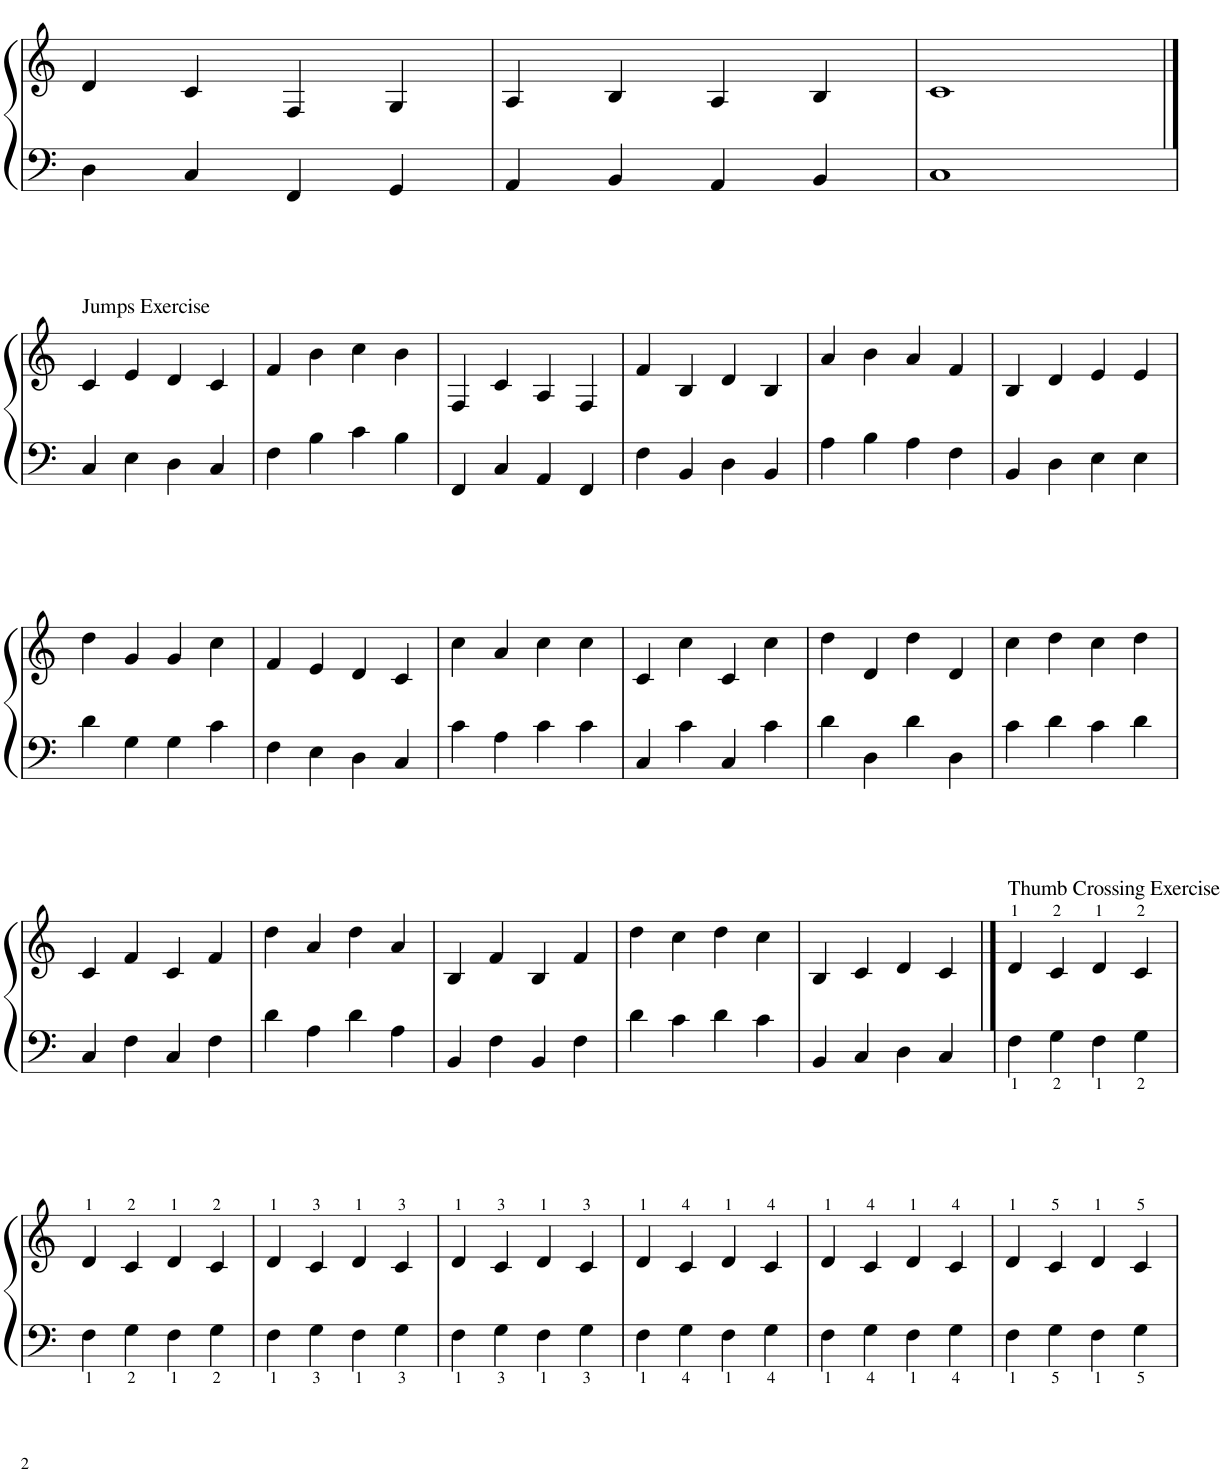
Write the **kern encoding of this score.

**kern	**kern
*part1	*part1
*staff2	*staff1
*I"Piano	*
*I'Pno	*
!!LO:PB:g=z
*clefF4	*clefG2
*k[]	*k[]
*M4/4	*M4/4
=31	=31
4D\	4d/
4C/	4c/
4FF/	4F/
4GG/	4G/
=32	=32
4AA/	4A/
4BB/	4B/
4AA/	4A/
4BB/	4B/
=33	=33
1C	1c
!!LO:LB:g=z
==34	==34
!	!LO:TX:a:t=Jumps Exercise
4C/	4c/
4E\	4e/
4D\	4d/
4C/	4c/
=35	=35
4F\	4f/
4B\	4b\
4c\	4cc\
4B\	4b\
=36	=36
4FF/	4F/
4C/	4c/
4AA/	4A/
4FF/	4F/
=37	=37
4F\	4f/
4BB/	4B/
4D\	4d/
4BB/	4B/
=38	=38
4A\	4a/
4B\	4b\
4A\	4a/
4F\	4f/
=39	=39
4BB/	4B/
4D\	4d/
4E\	4e/
4E\	4e/
!!LO:LB:g=z
=40	=40
4d\	4dd\
4G\	4g/
4G\	4g/
4c\	4cc\
=41	=41
4F\	4f/
4E\	4e/
4D\	4d/
4C/	4c/
=42	=42
4c\	4cc\
4A\	4a/
4c\	4cc\
4c\	4cc\
=43	=43
4C/	4c/
4c\	4cc\
4C/	4c/
4c\	4cc\
=44	=44
4d\	4dd\
4D\	4d/
4d\	4dd\
4D\	4d/
=45	=45
4c\	4cc\
4d\	4dd\
4c\	4cc\
4d\	4dd\
!!LO:LB:g=z
=46	=46
4C/	4c/
4F\	4f/
4C/	4c/
4F\	4f/
=47	=47
4d\	4dd\
4A\	4a/
4d\	4dd\
4A\	4a/
=48	=48
4BB/	4B/
4F\	4f/
4BB/	4B/
4F\	4f/
=49	=49
4d\	4dd\
4c\	4cc\
4d\	4dd\
4c\	4cc\
=50	=50
4BB/	4B/
4C/	4c/
4D\	4d/
4C/	4c/
==51	==51
!	!LO:TX:a:t=Thumb Crossing Exercise
4F\	4d/
4G\	4c/
4F\	4d/
4G\	4c/
!!LO:LB:g=z
=52	=52
4F\	4d/
4G\	4c/
4F\	4d/
4G\	4c/
=53	=53
4F\	4d/
4G\	4c/
4F\	4d/
4G\	4c/
=54	=54
4F\	4d/
4G\	4c/
4F\	4d/
4G\	4c/
=55	=55
4F\	4d/
4G\	4c/
4F\	4d/
4G\	4c/
=56	=56
4F\	4d/
4G\	4c/
4F\	4d/
4G\	4c/
=57	=57
4F\	4d/
4G\	4c/
4F\	4d/
4G\	4c/
=	=
*-	*-
